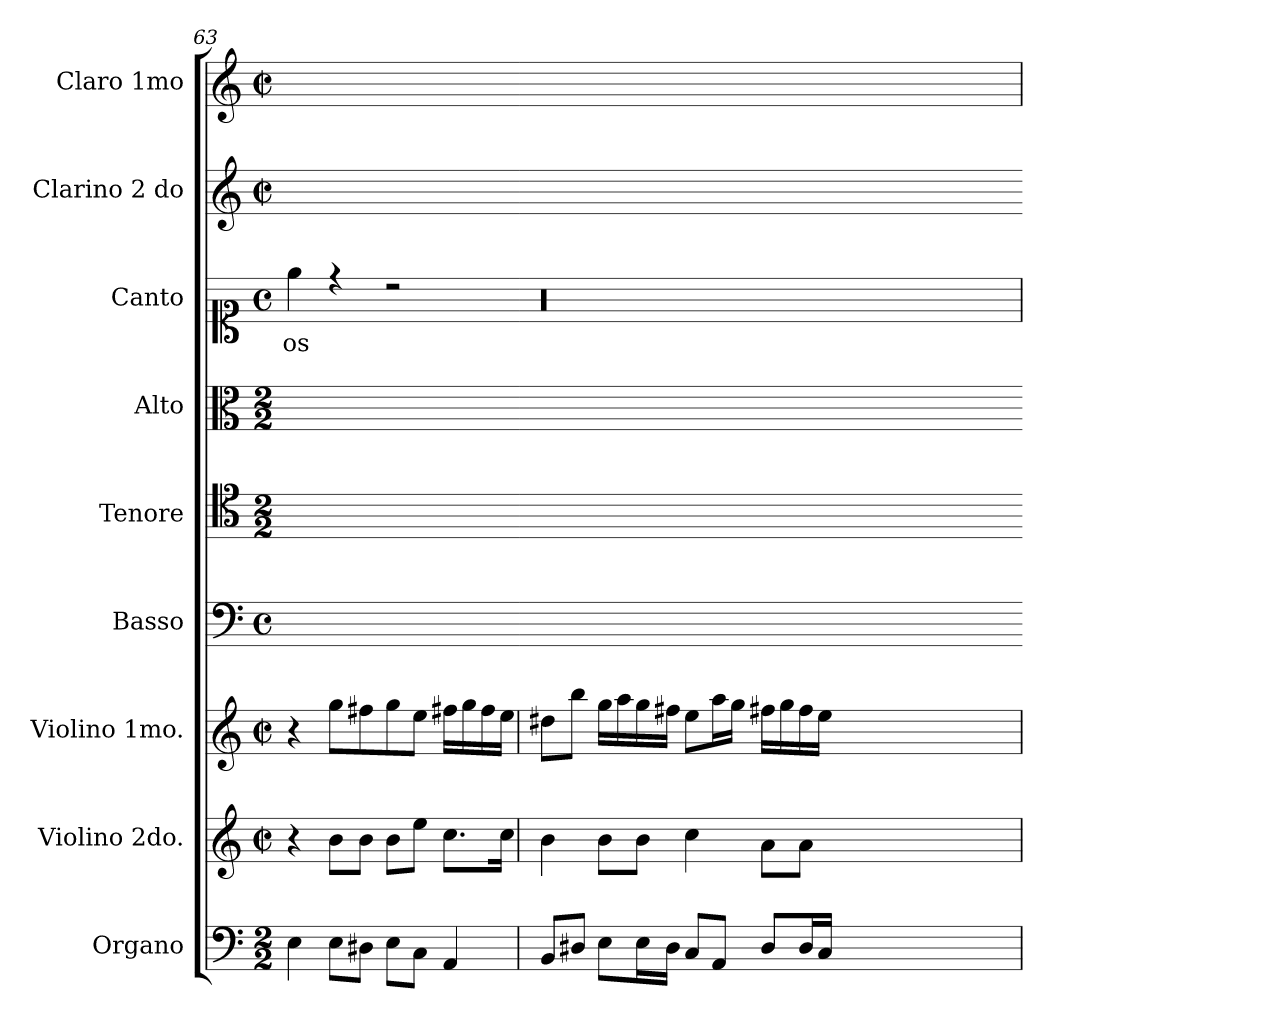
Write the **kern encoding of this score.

**kern	**kern	**kern	**kern	**kern	**kern	**kern	**text	**kern	**kern
*part9	*part8	*part7	*part6	*part5	*part4	*part3	*part3	*part2	*part1
*staff9	*staff8	*staff7	*staff6	*staff5	*staff4	*staff3	*staff3	*staff2	*staff1
*I"Organo	*I"Violino 2do.	*I"Violino 1mo.	*I"Basso	*I"Tenore	*I"Alto	*I"Canto	*	*I"Clarino 2 do	*I"Claro 1mo
*I'org	*I'vl 2	*I'vl 1	*I'B	*I'T	*I'A	*	*	*I'clno 2	*
*clefF4	*clefG2	*clefG2	*clefF4	*clefC4	*clefC3	*clefC1	*	*clefG2	*clefG2
*k[]	*k[]	*k[]	*k[]	*k[]	*k[]	*k[]	*	*k[]	*k[]
*M2/2	*M2/2	*M2/2	*M2/2	*M2/2	*M2/2	*M2/2	*	*M2/2	*M2/2
*	*met(c|)	*met(c|)	*met(c)	*	*	*met(c)	*	*met(c|)	*met(c|)
=63	=63	=63	=63	=63	=63	=63	=63	=63	=63
4E\	4r	4r	1ryy	1ryy	1ryy	4ee\	-os	1ryy	1ryy
8E\L	8b\L	8gg\L	.	.	.	4rdd	.	.	.
8D#X\J	8b\J	8ff#X\	.	.	.	.	.	.	.
8E\L	8b\L	8gg\	.	.	.	2rb	.	.	.
8C\J	8ee\J	8ee\J	.	.	.	.	.	.	.
4AA/	8.cc\L	16ff#X\LL	.	.	.	.	.	.	.
.	.	16gg\	.	.	.	.	.	.	.
.	.	16ff#\	.	.	.	.	.	.	.
.	16cc\Jk	16ee\JJ	.	.	.	.	.	.	.
=64	=64	=64	=64	=64	=64	=64-	=64	=64	=64
8BB/L	4b\	8dd#X\L	00ryy	00ryy	00ryy	00r	.	00ryy	00ryy
8D#X/J	.	8bb\J	.	.	.	.	.	.	.
8E\L	8b\L	16gg\LL	.	.	.	.	.	.	.
.	.	16aa\	.	.	.	.	.	.	.
16E\L	8b\J	16gg\	.	.	.	.	.	.	.
16D#\JJ	.	16ff#X\JJ	.	.	.	.	.	.	.
8C/L	4cc\	8ee\L	.	.	.	.	.	.	.
8AA/J	.	16aa\L	.	.	.	.	.	.	.
.	.	16gg\JJ	.	.	.	.	.	.	.
8D#/L	8a\L	16ff#X\LL	.	.	.	.	.	.	.
.	.	16gg\	.	.	.	.	.	.	.
16D#/L	8a\J	16ff#\	.	.	.	.	.	.	.
16C/JJ	.	16ee\JJ	.	.	.	.	.	.	.
0.ryy	0.ryy	0.ryy	.	.	.	.	.	.	.
=	=	=	=-	=-	=-	=	=	=-	=
*-	*-	*-	*-	*-	*-	*-	*-	*-	*-
